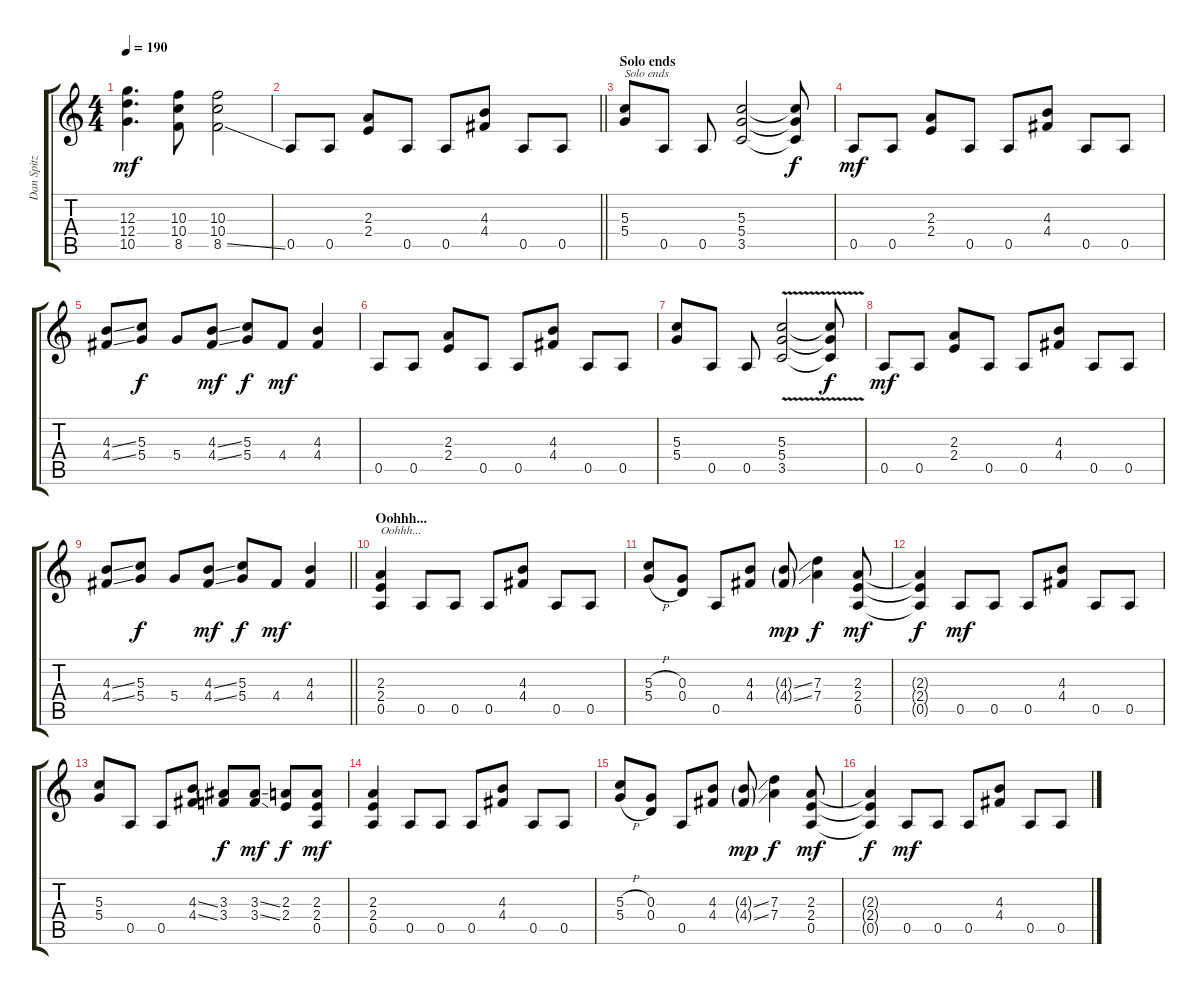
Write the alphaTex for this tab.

\track ("Dan Spitz" "Dan Spitz") {instrument distortionguitar}
\staff {score tabs}
\tuning (E4 B3 G3 D3 A2 E2) {hide}
\ts (4 4)
\tempo 190
\clef g2
\ks c
(12.3 12.4 10.5).4{d dy mf} (10.3 10.4 8.5).8 (10.3 10.4 8.5{ss}).2 |
\barLineRight lightlight
0.5.8 0.5.8 (2.3 2.4).8 0.5.8 0.5.8 (4.3 4.4).8 0.5.8 0.5.8 |
\section ("" "Solo ends")
(5.3 5.4).8{txt "Solo ends"} 0.5.8 0.5.8 (5.3 5.4 3.5).2 (5.3{t} 5.4{t} 3.5{t}).8{dy f} |
0.5.8{dy mf} 0.5.8 (2.3 2.4).8 0.5.8 0.5.8 (4.3 4.4).8 0.5.8 0.5.8 |
(4.3{ss} 4.4{ss}).8 (5.3 5.4).8{dy f} 5.4.8 (4.3{ss} 4.4{ss}).8{dy mf} (5.3 5.4).8{dy f} 4.4.8{dy mf} (4.3 4.4).4 |
0.5.8 0.5.8 (2.3 2.4).8 0.5.8 0.5.8 (4.3 4.4).8 0.5.8 0.5.8 |
(5.3 5.4).8 0.5.8 0.5.8 (5.3{v} 5.4{v} 3.5{v}).2 (5.3{t} 5.4{t} 3.5{t}).8{dy f} |
0.5.8{dy mf} 0.5.8 (2.3 2.4).8 0.5.8 0.5.8 (4.3 4.4).8 0.5.8 0.5.8 |
\barLineRight lightlight
(4.3{ss} 4.4{ss}).8 (5.3 5.4).8{dy f} 5.4.8 (4.3{ss} 4.4{ss}).8{dy mf} (5.3 5.4).8{dy f} 4.4.8{dy mf} (4.3 4.4).4 |
\section ("" "Oohhh...")
(2.3 2.4 0.5).4{txt "Oohhh..."} 0.5.8 0.5.8 0.5.8 (4.3 4.4).8 0.5.8 0.5.8 |
(5.3{h} 5.4{h}).8 (0.3 0.4).8 0.5.8 (4.3 4.4).8 (4.3{ss g} 4.4{ss g}).8{dy mp} (7.3 7.4).4{dy f} (2.3 2.4 0.5).8{dy mf} |
(2.3{t} 2.4{t} 0.5{t}).4{dy f} 0.5.8{dy mf} 0.5.8 0.5.8 (4.3 4.4).8 0.5.8 0.5.8 |
(5.3 5.4).8 0.5.8 0.5.8 (4.3{ss} 4.4{ss}).8 (3.3 3.4).8{dy f} (3.3{ss} 3.4{ss}).8{dy mf} (2.3 2.4).8{dy f} (2.3 2.4 0.5).8{dy mf} |
(2.3 2.4 0.5).4 0.5.8 0.5.8 0.5.8 (4.3 4.4).8 0.5.8 0.5.8 |
(5.3{h} 5.4{h}).8 (0.3 0.4).8 0.5.8 (4.3 4.4).8 (4.3{ss g} 4.4{ss g}).8{dy mp} (7.3 7.4).4{dy f} (2.3 2.4 0.5).8{dy mf} |
(2.3{t} 2.4{t} 0.5{t}).4{dy f} 0.5.8{dy mf} 0.5.8 0.5.8 (4.3 4.4).8 0.5.8 0.5.8
